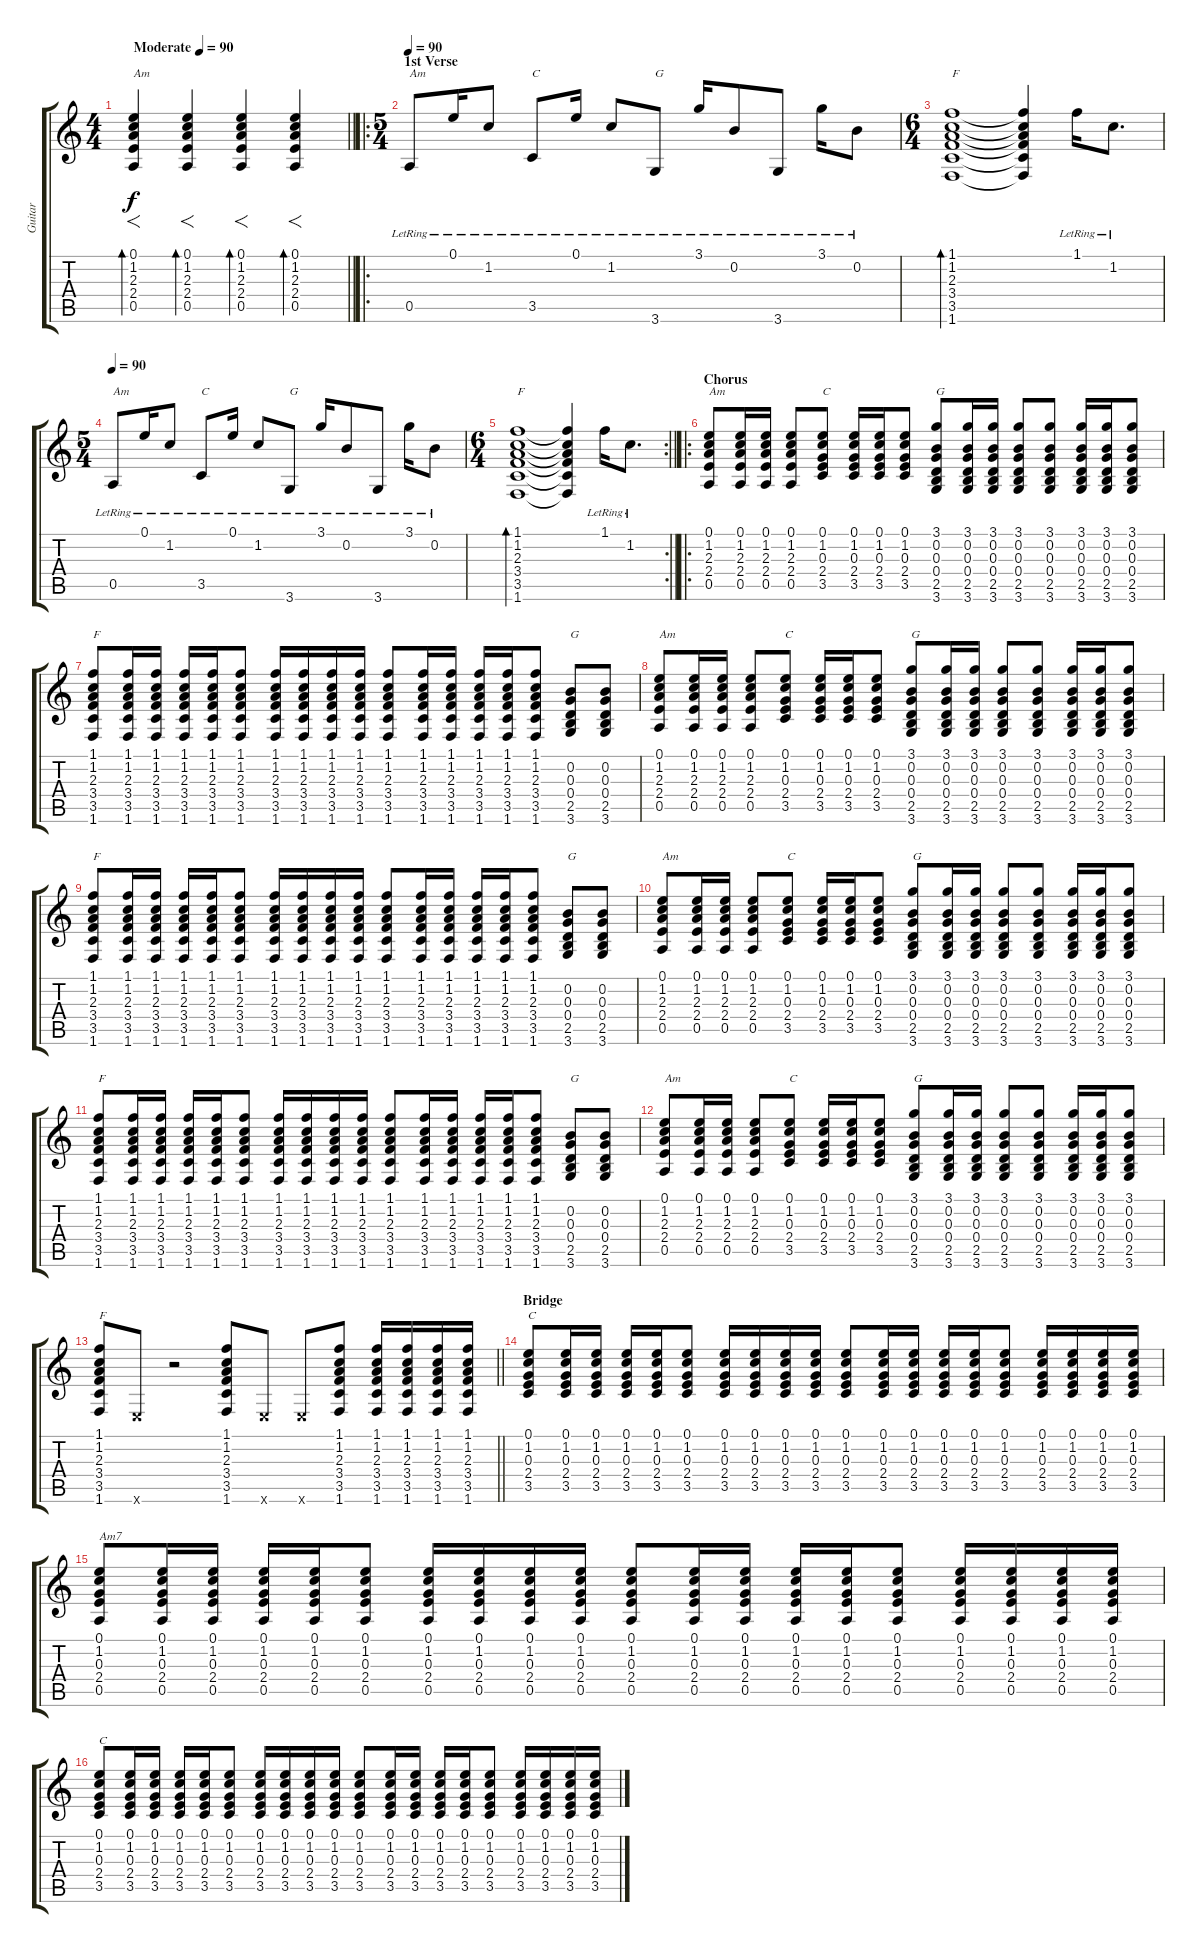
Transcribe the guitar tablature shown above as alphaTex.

\track ("Guitar" "Guitar") {instrument acousticguitarnylon}
\staff {score tabs}
\tuning (E4 B3 G3 D3 A2 E2) {hide}
\ts (4 4)
\tempo (90 "Moderate")
\tempo 70
\tempo (90 "Moderate")
\clef g2
\barLineRight lightlight
\ks c
(0.1 1.2 2.3 2.4 0.5).4{f bd 120 txt "Am" dy f instrument acousticguitarnylon} (0.1 1.2 2.3 2.4 0.5).4{f bd 120} (0.1 1.2 2.3 2.4 0.5).4{f bd 120} (0.1 1.2 2.3 2.4 0.5).4{f bd 120} |
\ro
\ts (5 4)
\section ("" "1st Verse")
\tempo 90
0.5{lr}.8{txt "Am"} 0.1{lr}.16 1.2{lr}.8 3.5{lr}.8{txt "C"} 0.1{lr}.16 1.2{lr}.8 3.6{lr}.8{txt "G"} 3.1{lr}.16 0.2{lr}.8 3.6{lr}.8 3.1{lr}.16 0.2{lr}.8 |
\ts (6 4)
(1.1 1.2 2.3 3.4 3.5 1.6).1{bd 120 txt "F"} (1.1{t} 1.2{t} 2.3{t} 3.4{t} 3.5{t} 1.6{t}).4 1.1{lr}.16 1.2{lr}.8{d} |
\ts (5 4)
\tempo 90
0.5{lr}.8{txt "Am"} 0.1{lr}.16 1.2{lr}.8 3.5{lr}.8{txt "C"} 0.1{lr}.16 1.2{lr}.8 3.6{lr}.8{txt "G"} 3.1{lr}.16 0.2{lr}.8 3.6{lr}.8 3.1{lr}.16 0.2{lr}.8 |
\rc 2
\ts (6 4)
\barLineRight lightlight
(1.1 1.2 2.3 3.4 3.5 1.6).1{bd 120 txt "F"} (1.1{t} 1.2{t} 2.3{t} 3.4{t} 3.5{t} 1.6{t}).4 1.1{lr}.16 1.2{lr}.8{d} |
\ro
\section ("" "Chorus")
(0.1 1.2 2.3 2.4 0.5).8{txt "Am"} (0.1 1.2 2.3 2.4 0.5).16 (0.1 1.2 2.3 2.4 0.5).16 (0.1 1.2 2.3 2.4 0.5).8 (0.1 1.2 0.3 2.4 3.5).8{txt "C"} (0.1 1.2 0.3 2.4 3.5).16 (0.1 1.2 0.3 2.4 3.5).16 (0.1 1.2 0.3 2.4 3.5).8 (3.1 0.2 0.3 0.4 2.5 3.6).8{txt "G"} (3.1 0.2 0.3 0.4 2.5 3.6).16 (3.1 0.2 0.3 0.4 2.5 3.6).16 (3.1 0.2 0.3 0.4 2.5 3.6).8 (3.1 0.2 0.3 0.4 2.5 3.6).8 (3.1 0.2 0.3 0.4 2.5 3.6).16 (3.1 0.2 0.3 0.4 2.5 3.6).16 (3.1 0.2 0.3 0.4 2.5 3.6).8 |
(1.1 1.2 2.3 3.4 3.5 1.6).8{txt "F"} (1.1 1.2 2.3 3.4 3.5 1.6).16 (1.1 1.2 2.3 3.4 3.5 1.6).16 (1.1 1.2 2.3 3.4 3.5 1.6).16 (1.1 1.2 2.3 3.4 3.5 1.6).16 (1.1 1.2 2.3 3.4 3.5 1.6).8 (1.1 1.2 2.3 3.4 3.5 1.6).16 (1.1 1.2 2.3 3.4 3.5 1.6).16 (1.1 1.2 2.3 3.4 3.5 1.6).16 (1.1 1.2 2.3 3.4 3.5 1.6).16 (1.1 1.2 2.3 3.4 3.5 1.6).8 (1.1 1.2 2.3 3.4 3.5 1.6).16 (1.1 1.2 2.3 3.4 3.5 1.6).16 (1.1 1.2 2.3 3.4 3.5 1.6).16 (1.1 1.2 2.3 3.4 3.5 1.6).16 (1.1 1.2 2.3 3.4 3.5 1.6).8 (0.2 0.3 0.4 2.5 3.6).8{txt "G"} (0.2 0.3 0.4 2.5 3.6).8 |
(0.1 1.2 2.3 2.4 0.5).8{txt "Am"} (0.1 1.2 2.3 2.4 0.5).16 (0.1 1.2 2.3 2.4 0.5).16 (0.1 1.2 2.3 2.4 0.5).8 (0.1 1.2 0.3 2.4 3.5).8{txt "C"} (0.1 1.2 0.3 2.4 3.5).16 (0.1 1.2 0.3 2.4 3.5).16 (0.1 1.2 0.3 2.4 3.5).8 (3.1 0.2 0.3 0.4 2.5 3.6).8{txt "G"} (3.1 0.2 0.3 0.4 2.5 3.6).16 (3.1 0.2 0.3 0.4 2.5 3.6).16 (3.1 0.2 0.3 0.4 2.5 3.6).8 (3.1 0.2 0.3 0.4 2.5 3.6).8 (3.1 0.2 0.3 0.4 2.5 3.6).16 (3.1 0.2 0.3 0.4 2.5 3.6).16 (3.1 0.2 0.3 0.4 2.5 3.6).8 |
(1.1 1.2 2.3 3.4 3.5 1.6).8{txt "F"} (1.1 1.2 2.3 3.4 3.5 1.6).16 (1.1 1.2 2.3 3.4 3.5 1.6).16 (1.1 1.2 2.3 3.4 3.5 1.6).16 (1.1 1.2 2.3 3.4 3.5 1.6).16 (1.1 1.2 2.3 3.4 3.5 1.6).8 (1.1 1.2 2.3 3.4 3.5 1.6).16 (1.1 1.2 2.3 3.4 3.5 1.6).16 (1.1 1.2 2.3 3.4 3.5 1.6).16 (1.1 1.2 2.3 3.4 3.5 1.6).16 (1.1 1.2 2.3 3.4 3.5 1.6).8 (1.1 1.2 2.3 3.4 3.5 1.6).16 (1.1 1.2 2.3 3.4 3.5 1.6).16 (1.1 1.2 2.3 3.4 3.5 1.6).16 (1.1 1.2 2.3 3.4 3.5 1.6).16 (1.1 1.2 2.3 3.4 3.5 1.6).8 (0.2 0.3 0.4 2.5 3.6).8{txt "G"} (0.2 0.3 0.4 2.5 3.6).8 |
(0.1 1.2 2.3 2.4 0.5).8{txt "Am"} (0.1 1.2 2.3 2.4 0.5).16 (0.1 1.2 2.3 2.4 0.5).16 (0.1 1.2 2.3 2.4 0.5).8 (0.1 1.2 0.3 2.4 3.5).8{txt "C"} (0.1 1.2 0.3 2.4 3.5).16 (0.1 1.2 0.3 2.4 3.5).16 (0.1 1.2 0.3 2.4 3.5).8 (3.1 0.2 0.3 0.4 2.5 3.6).8{txt "G"} (3.1 0.2 0.3 0.4 2.5 3.6).16 (3.1 0.2 0.3 0.4 2.5 3.6).16 (3.1 0.2 0.3 0.4 2.5 3.6).8 (3.1 0.2 0.3 0.4 2.5 3.6).8 (3.1 0.2 0.3 0.4 2.5 3.6).16 (3.1 0.2 0.3 0.4 2.5 3.6).16 (3.1 0.2 0.3 0.4 2.5 3.6).8 |
(1.1 1.2 2.3 3.4 3.5 1.6).8{txt "F"} (1.1 1.2 2.3 3.4 3.5 1.6).16 (1.1 1.2 2.3 3.4 3.5 1.6).16 (1.1 1.2 2.3 3.4 3.5 1.6).16 (1.1 1.2 2.3 3.4 3.5 1.6).16 (1.1 1.2 2.3 3.4 3.5 1.6).8 (1.1 1.2 2.3 3.4 3.5 1.6).16 (1.1 1.2 2.3 3.4 3.5 1.6).16 (1.1 1.2 2.3 3.4 3.5 1.6).16 (1.1 1.2 2.3 3.4 3.5 1.6).16 (1.1 1.2 2.3 3.4 3.5 1.6).8 (1.1 1.2 2.3 3.4 3.5 1.6).16 (1.1 1.2 2.3 3.4 3.5 1.6).16 (1.1 1.2 2.3 3.4 3.5 1.6).16 (1.1 1.2 2.3 3.4 3.5 1.6).16 (1.1 1.2 2.3 3.4 3.5 1.6).8 (0.2 0.3 0.4 2.5 3.6).8{txt "G"} (0.2 0.3 0.4 2.5 3.6).8 |
(0.1 1.2 2.3 2.4 0.5).8{txt "Am"} (0.1 1.2 2.3 2.4 0.5).16 (0.1 1.2 2.3 2.4 0.5).16 (0.1 1.2 2.3 2.4 0.5).8 (0.1 1.2 0.3 2.4 3.5).8{txt "C"} (0.1 1.2 0.3 2.4 3.5).16 (0.1 1.2 0.3 2.4 3.5).16 (0.1 1.2 0.3 2.4 3.5).8 (3.1 0.2 0.3 0.4 2.5 3.6).8{txt "G"} (3.1 0.2 0.3 0.4 2.5 3.6).16 (3.1 0.2 0.3 0.4 2.5 3.6).16 (3.1 0.2 0.3 0.4 2.5 3.6).8 (3.1 0.2 0.3 0.4 2.5 3.6).8 (3.1 0.2 0.3 0.4 2.5 3.6).16 (3.1 0.2 0.3 0.4 2.5 3.6).16 (3.1 0.2 0.3 0.4 2.5 3.6).8 |
\barLineRight lightlight
(1.1 1.2 2.3 3.4 3.5 1.6).8{txt "F"} 0.6{x}.8 r.2 (1.1 1.2 2.3 3.4 3.5 1.6).8 0.6{x}.8 0.6{x}.8 (1.1 1.2 2.3 3.4 3.5 1.6).8 (1.1 1.2 2.3 3.4 3.5 1.6).16 (1.1 1.2 2.3 3.4 3.5 1.6).16 (1.1 1.2 2.3 3.4 3.5 1.6).16 (1.1 1.2 2.3 3.4 3.5 1.6).16 |
\section ("" "Bridge")
(0.1 1.2 0.3 2.4 3.5).8{txt "C"} (0.1 1.2 0.3 2.4 3.5).16 (0.1 1.2 0.3 2.4 3.5).16 (0.1 1.2 0.3 2.4 3.5).16 (0.1 1.2 0.3 2.4 3.5).16 (0.1 1.2 0.3 2.4 3.5).8 (0.1 1.2 0.3 2.4 3.5).16 (0.1 1.2 0.3 2.4 3.5).16 (0.1 1.2 0.3 2.4 3.5).16 (0.1 1.2 0.3 2.4 3.5).16 (0.1 1.2 0.3 2.4 3.5).8 (0.1 1.2 0.3 2.4 3.5).16 (0.1 1.2 0.3 2.4 3.5).16 (0.1 1.2 0.3 2.4 3.5).16 (0.1 1.2 0.3 2.4 3.5).16 (0.1 1.2 0.3 2.4 3.5).8 (0.1 1.2 0.3 2.4 3.5).16 (0.1 1.2 0.3 2.4 3.5).16 (0.1 1.2 0.3 2.4 3.5).16 (0.1 1.2 0.3 2.4 3.5).16 |
(0.1 1.2 0.3 2.4 0.5).8{txt "Am7"} (0.1 1.2 0.3 2.4 0.5).16 (0.1 1.2 0.3 2.4 0.5).16 (0.1 1.2 0.3 2.4 0.5).16 (0.1 1.2 0.3 2.4 0.5).16 (0.1 1.2 0.3 2.4 0.5).8 (0.1 1.2 0.3 2.4 0.5).16 (0.1 1.2 0.3 2.4 0.5).16 (0.1 1.2 0.3 2.4 0.5).16 (0.1 1.2 0.3 2.4 0.5).16 (0.1 1.2 0.3 2.4 0.5).8 (0.1 1.2 0.3 2.4 0.5).16 (0.1 1.2 0.3 2.4 0.5).16 (0.1 1.2 0.3 2.4 0.5).16 (0.1 1.2 0.3 2.4 0.5).16 (0.1 1.2 0.3 2.4 0.5).8 (0.1 1.2 0.3 2.4 0.5).16 (0.1 1.2 0.3 2.4 0.5).16 (0.1 1.2 0.3 2.4 0.5).16 (0.1 1.2 0.3 2.4 0.5).16 |
(0.1 1.2 0.3 2.4 3.5).8{txt "C"} (0.1 1.2 0.3 2.4 3.5).16 (0.1 1.2 0.3 2.4 3.5).16 (0.1 1.2 0.3 2.4 3.5).16 (0.1 1.2 0.3 2.4 3.5).16 (0.1 1.2 0.3 2.4 3.5).8 (0.1 1.2 0.3 2.4 3.5).16 (0.1 1.2 0.3 2.4 3.5).16 (0.1 1.2 0.3 2.4 3.5).16 (0.1 1.2 0.3 2.4 3.5).16 (0.1 1.2 0.3 2.4 3.5).8 (0.1 1.2 0.3 2.4 3.5).16 (0.1 1.2 0.3 2.4 3.5).16 (0.1 1.2 0.3 2.4 3.5).16 (0.1 1.2 0.3 2.4 3.5).16 (0.1 1.2 0.3 2.4 3.5).8 (0.1 1.2 0.3 2.4 3.5).16 (0.1 1.2 0.3 2.4 3.5).16 (0.1 1.2 0.3 2.4 3.5).16 (0.1 1.2 0.3 2.4 3.5).16
